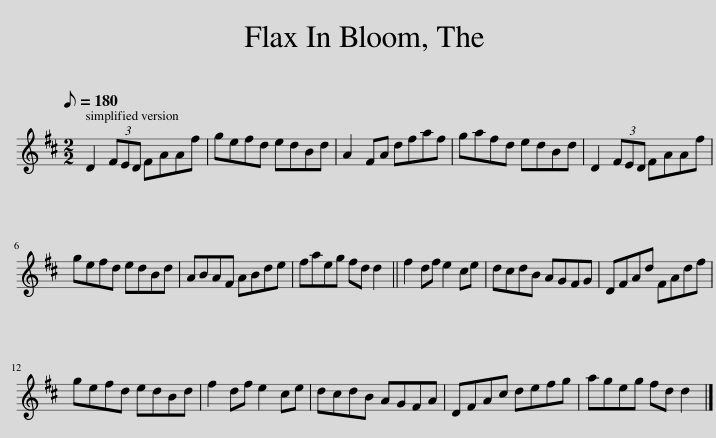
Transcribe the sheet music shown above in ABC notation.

X:1
L:1/8
Q:1/8=180
M:2/2
I:linebreak $
K:D
V:1 treble
V:1
 D2 (3FED FAAf | gefd edBd | A2 FA dfaf | gafd edBd | D2 (3FED FAAf |$ %5
 gefd edBd | ABAF ABde | faeg fd d2 || f2 df e2 ce | dcdB AGFG | %10
 DFAd FAdf |$ gefd edBd | f2 df e2 ce | dcdB AGFA | DFAc defg | %15
 ageg fd d2 |] %16
